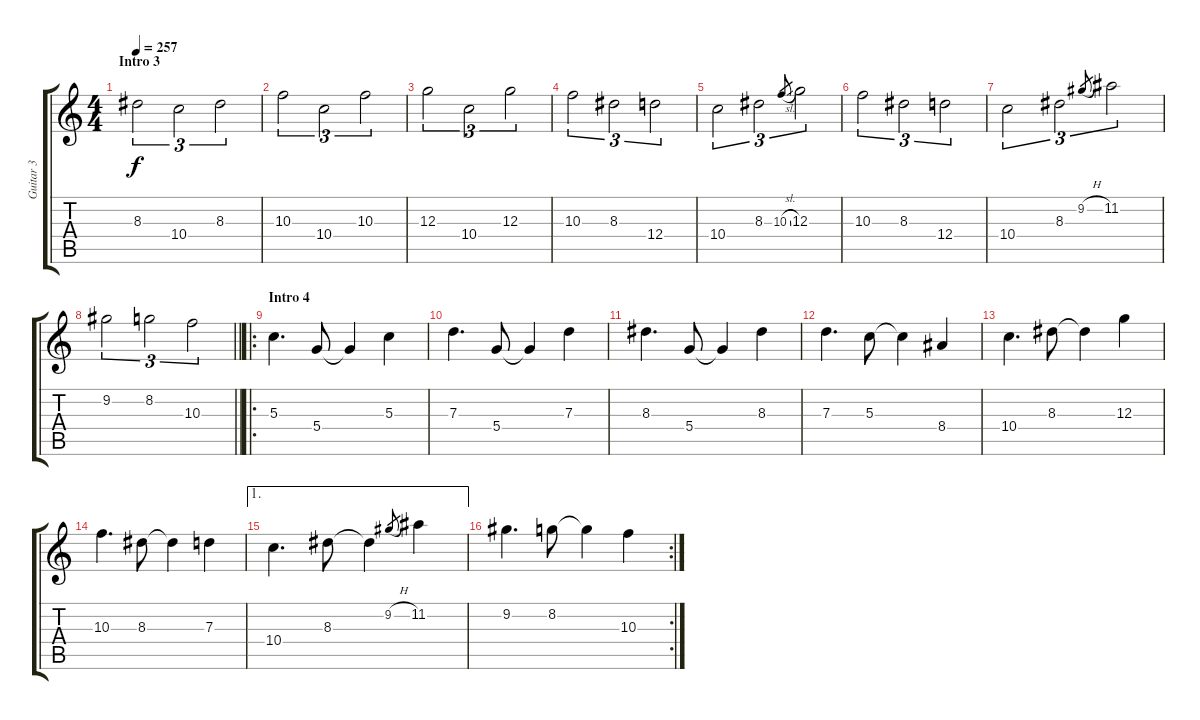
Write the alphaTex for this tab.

\track ("Guitar 3" "Guitar 3") {instrument distortionguitar}
\staff {score tabs}
\tuning (E4 B3 G3 D3 A2 D2) {hide}
\ts (4 4)
\section ("" "Intro 3")
\tempo 257
\clef g2
\ks c
8.3.2{tu (3 2) dy f} 10.4.2{tu (3 2)} 8.3.2{tu (3 2)} |
10.3.2{tu (3 2)} 10.4.2{tu (3 2)} 10.3.2{tu (3 2)} |
12.3.2{tu (3 2)} 10.4.2{tu (3 2)} 12.3.2{tu (3 2)} |
10.3.2{tu (3 2)} 8.3.2{tu (3 2)} 12.4.2{tu (3 2)} |
10.4.2{tu (3 2)} 8.3.2{tu (3 2)} 10.3{sl}.8{gr} 12.3.2{tu (3 2)} |
10.3.2{tu (3 2)} 8.3.2{tu (3 2)} 12.4.2{tu (3 2)} |
10.4.2{tu (3 2)} 8.3.2{tu (3 2)} 9.2{h}.8{gr} 11.2.2{tu (3 2)} |
\barLineRight lightlight
9.2.2{tu (3 2)} 8.2.2{tu (3 2)} 10.3.2{tu (3 2)} |
\ro
\section ("" "Intro 4")
5.3.4{d} 5.4.8 5.4{t}.4 5.3.4 |
7.3.4{d} 5.4.8 5.4{t}.4 7.3.4 |
8.3.4{d} 5.4.8 5.4{t}.4 8.3.4 |
7.3.4{d} 5.3.8 5.3{t}.4 8.4.4 |
10.4.4{d} 8.3.8 8.3{t}.4 12.3.4 |
10.3.4{d} 8.3.8 8.3{t}.4 7.3.4 |
\ae 1
10.4.4{d} 8.3.8 8.3{t}.4 9.2{h}.8{gr} 11.2.4 |
\rc 2
9.2.4{d} 8.2.8 8.2{t}.4 10.3.4
